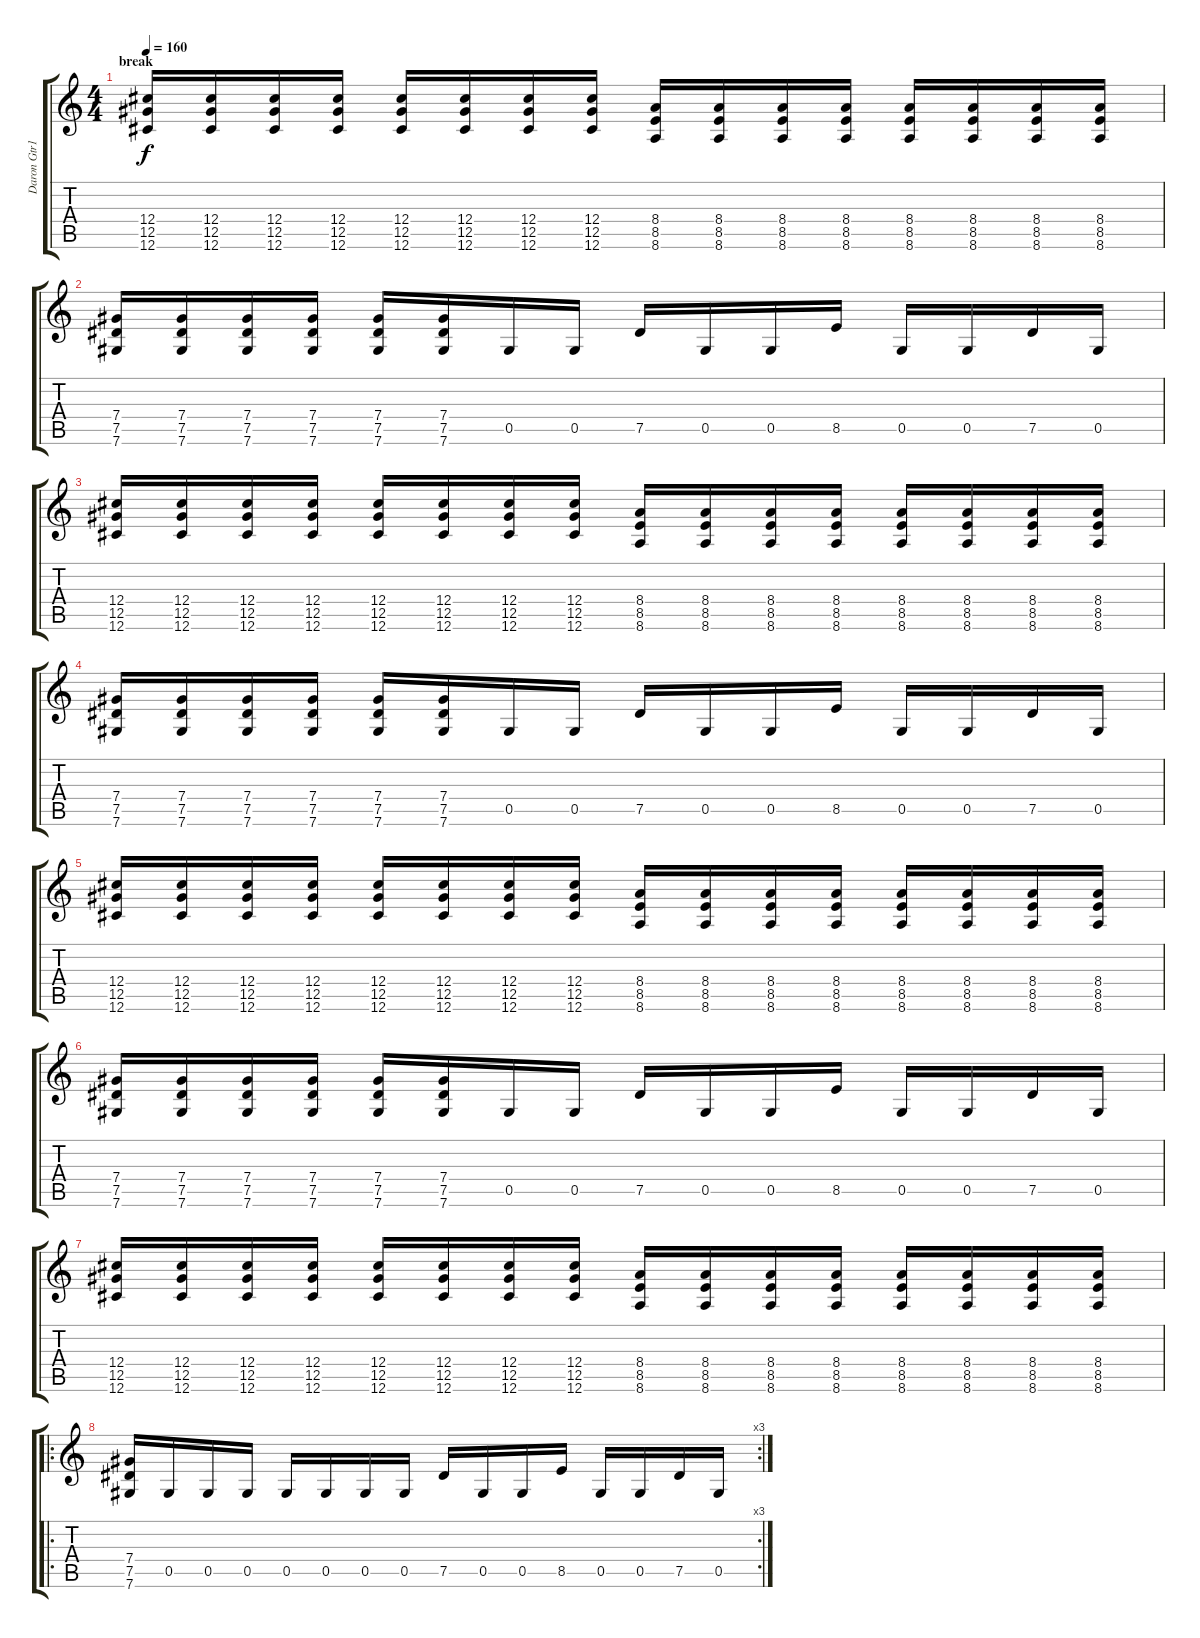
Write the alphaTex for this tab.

\track ("Daron Gtr1" "Daron Gtr1") {instrument distortionguitar}
\staff {score tabs}
\tuning (Eb4 Bb3 Gb3 Db3 Ab2 Db2) {hide}
\ts (4 4)
\section ("" "break")
\tempo 160
\clef g2
\ks c
(12.4 12.5 12.6).16{dy f} (12.4 12.5 12.6).16 (12.4 12.5 12.6).16 (12.4 12.5 12.6).16 (12.4 12.5 12.6).16 (12.4 12.5 12.6).16 (12.4 12.5 12.6).16 (12.4 12.5 12.6).16 (8.4 8.5 8.6).16 (8.4 8.5 8.6).16 (8.4 8.5 8.6).16 (8.4 8.5 8.6).16 (8.4 8.5 8.6).16 (8.4 8.5 8.6).16 (8.4 8.5 8.6).16 (8.4 8.5 8.6).16 |
(7.4 7.5 7.6).16 (7.4 7.5 7.6).16 (7.4 7.5 7.6).16 (7.4 7.5 7.6).16 (7.4 7.5 7.6).16 (7.4 7.5 7.6).16 0.5.16 0.5.16 7.5.16 0.5.16 0.5.16 8.5.16 0.5.16 0.5.16 7.5.16 0.5.16 |
(12.4 12.5 12.6).16 (12.4 12.5 12.6).16 (12.4 12.5 12.6).16 (12.4 12.5 12.6).16 (12.4 12.5 12.6).16 (12.4 12.5 12.6).16 (12.4 12.5 12.6).16 (12.4 12.5 12.6).16 (8.4 8.5 8.6).16 (8.4 8.5 8.6).16 (8.4 8.5 8.6).16 (8.4 8.5 8.6).16 (8.4 8.5 8.6).16 (8.4 8.5 8.6).16 (8.4 8.5 8.6).16 (8.4 8.5 8.6).16 |
(7.4 7.5 7.6).16 (7.4 7.5 7.6).16 (7.4 7.5 7.6).16 (7.4 7.5 7.6).16 (7.4 7.5 7.6).16 (7.4 7.5 7.6).16 0.5.16 0.5.16 7.5.16 0.5.16 0.5.16 8.5.16 0.5.16 0.5.16 7.5.16 0.5.16 |
(12.4 12.5 12.6).16 (12.4 12.5 12.6).16 (12.4 12.5 12.6).16 (12.4 12.5 12.6).16 (12.4 12.5 12.6).16 (12.4 12.5 12.6).16 (12.4 12.5 12.6).16 (12.4 12.5 12.6).16 (8.4 8.5 8.6).16 (8.4 8.5 8.6).16 (8.4 8.5 8.6).16 (8.4 8.5 8.6).16 (8.4 8.5 8.6).16 (8.4 8.5 8.6).16 (8.4 8.5 8.6).16 (8.4 8.5 8.6).16 |
(7.4 7.5 7.6).16 (7.4 7.5 7.6).16 (7.4 7.5 7.6).16 (7.4 7.5 7.6).16 (7.4 7.5 7.6).16 (7.4 7.5 7.6).16 0.5.16 0.5.16 7.5.16 0.5.16 0.5.16 8.5.16 0.5.16 0.5.16 7.5.16 0.5.16 |
(12.4 12.5 12.6).16 (12.4 12.5 12.6).16 (12.4 12.5 12.6).16 (12.4 12.5 12.6).16 (12.4 12.5 12.6).16 (12.4 12.5 12.6).16 (12.4 12.5 12.6).16 (12.4 12.5 12.6).16 (8.4 8.5 8.6).16 (8.4 8.5 8.6).16 (8.4 8.5 8.6).16 (8.4 8.5 8.6).16 (8.4 8.5 8.6).16 (8.4 8.5 8.6).16 (8.4 8.5 8.6).16 (8.4 8.5 8.6).16 |
\ro
\rc 3
(7.4 7.5 7.6).16 0.5.16 0.5.16 0.5.16 0.5.16 0.5.16 0.5.16 0.5.16 7.5.16 0.5.16 0.5.16 8.5.16 0.5.16 0.5.16 7.5.16 0.5.16
